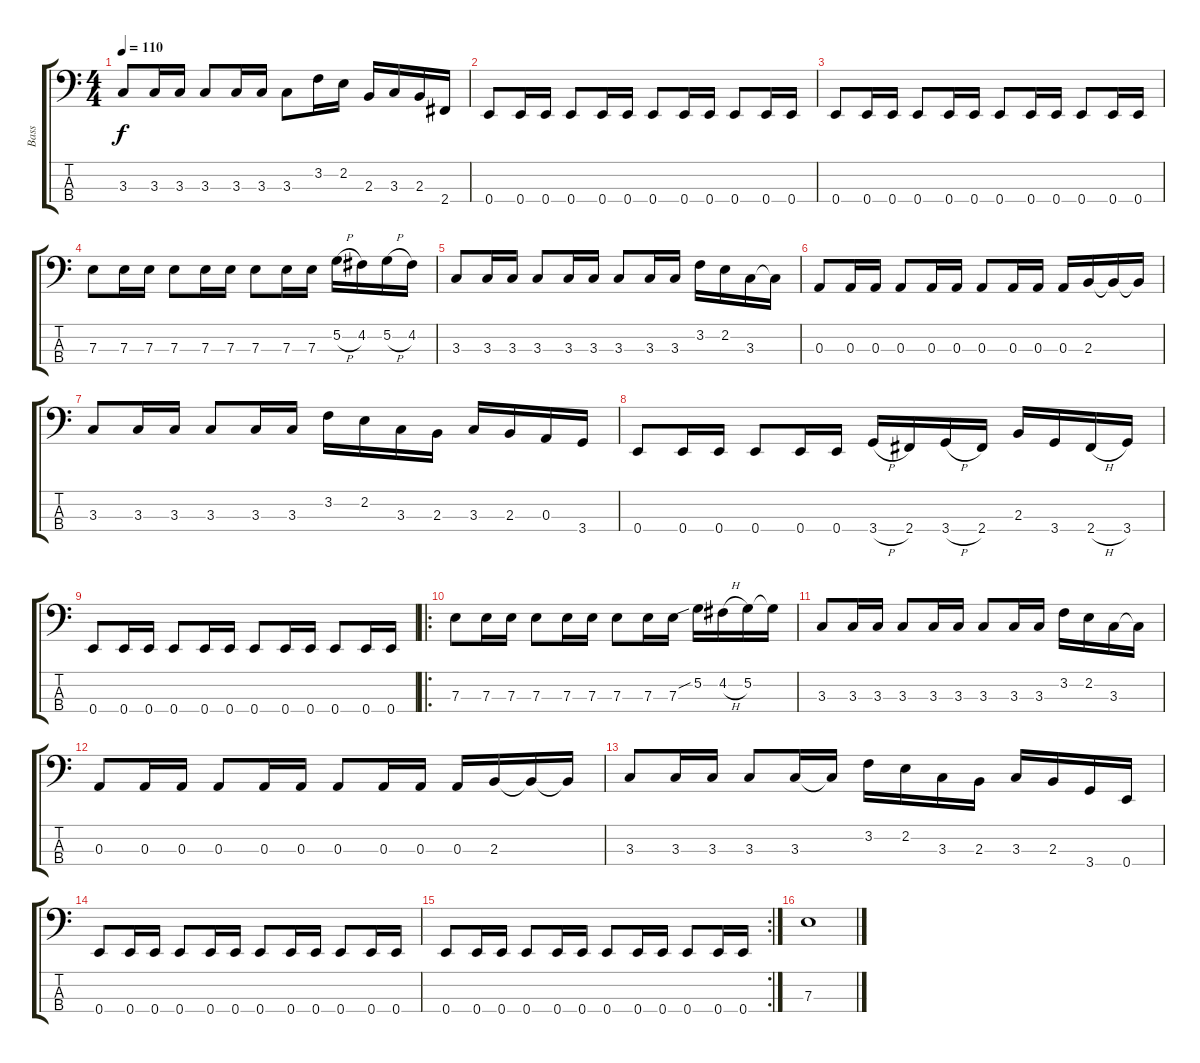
\track ("Bass" "Bass") {instrument electricbassfinger}
\staff {score tabs}
\tuning (G2 D2 A1 E1) {hide}
\ts (4 4)
\tempo 110
\clef f4
\ks c
3.3.8{dy f} 3.3.16 3.3.16 3.3.8 3.3.16 3.3.16 3.3.8 3.2.16 2.2.16 2.3.16 3.3.16 2.3.16 2.4.16 |
0.4.8 0.4.16 0.4.16 0.4.8 0.4.16 0.4.16 0.4.8 0.4.16 0.4.16 0.4.8 0.4.16 0.4.16 |
0.4.8 0.4.16 0.4.16 0.4.8 0.4.16 0.4.16 0.4.8 0.4.16 0.4.16 0.4.8 0.4.16 0.4.16 |
7.3.8 7.3.16 7.3.16 7.3.8 7.3.16 7.3.16 7.3.8 7.3.16 7.3.16 5.2{h}.16 4.2.16 5.2{h}.16 4.2.16 |
3.3.8 3.3.16 3.3.16 3.3.8 3.3.16 3.3.16 3.3.8 3.3.16 3.3.16 3.2.16 2.2.16 3.3.16 3.3{t}.16 |
0.3.8 0.3.16 0.3.16 0.3.8 0.3.16 0.3.16 0.3.8 0.3.16 0.3.16 0.3.16 2.3.16 2.3{t}.16 2.3{t}.16 |
3.3.8 3.3.16 3.3.16 3.3.8 3.3.16 3.3.16 3.2.16 2.2.16 3.3.16 2.3.16 3.3.16 2.3.16 0.3.16 3.4.16 |
0.4.8 0.4.16 0.4.16 0.4.8 0.4.16 0.4.16 3.4{h}.16 2.4.16 3.4{h}.16 2.4.16 2.3.16 3.4.16 2.4{h}.16 3.4.16 |
0.4.8 0.4.16 0.4.16 0.4.8 0.4.16 0.4.16 0.4.8 0.4.16 0.4.16 0.4.8 0.4.16 0.4.16 |
\ro
7.3.8 7.3.16 7.3.16 7.3.8 7.3.16 7.3.16 7.3.8 7.3.16 7.3.16 5.2{sib}.16 4.2{h}.16 5.2.16 5.2{t}.16 |
3.3.8 3.3.16 3.3.16 3.3.8 3.3.16 3.3.16 3.3.8 3.3.16 3.3.16 3.2.16 2.2.16 3.3.16 3.3{t}.16 |
0.3.8 0.3.16 0.3.16 0.3.8 0.3.16 0.3.16 0.3.8 0.3.16 0.3.16 0.3.16 2.3.16 2.3{t}.16 2.3{t}.16 |
3.3.8 3.3.16 3.3.16 3.3.8 3.3.16 3.3{t}.16 3.2.16 2.2.16 3.3.16 2.3.16 3.3.16 2.3.16 3.4.16 0.4.16 |
0.4.8 0.4.16 0.4.16 0.4.8 0.4.16 0.4.16 0.4.8 0.4.16 0.4.16 0.4.8 0.4.16 0.4.16 |
\rc 2
0.4.8 0.4.16 0.4.16 0.4.8 0.4.16 0.4.16 0.4.8 0.4.16 0.4.16 0.4.8 0.4.16 0.4.16 |
7.3.1
